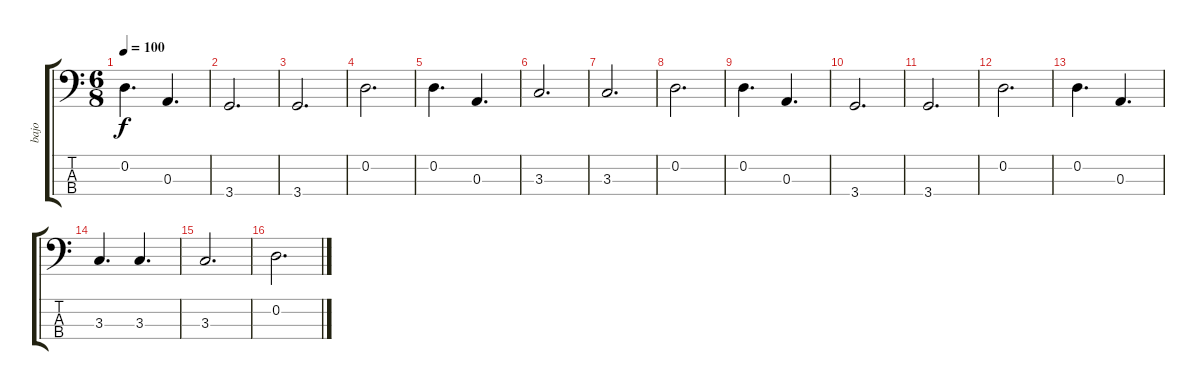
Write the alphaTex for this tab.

\track ("bajo" "bajo") {instrument electricbassfinger}
\staff {score tabs}
\tuning (G2 D2 A1 E1) {hide}
\ts (6 8)
\tempo 100
\clef f4
\ks c
0.2.4{d dy f} 0.3.4{d} |
3.4.2{d} |
3.4.2{d} |
0.2.2{d} |
0.2.4{d} 0.3.4{d} |
3.3.2{d} |
3.3.2{d} |
0.2.2{d} |
0.2.4{d} 0.3.4{d} |
3.4.2{d} |
3.4.2{d} |
0.2.2{d} |
0.2.4{d} 0.3.4{d} |
3.3.4{d} 3.3.4{d} |
3.3.2{d} |
0.2.2{d}
